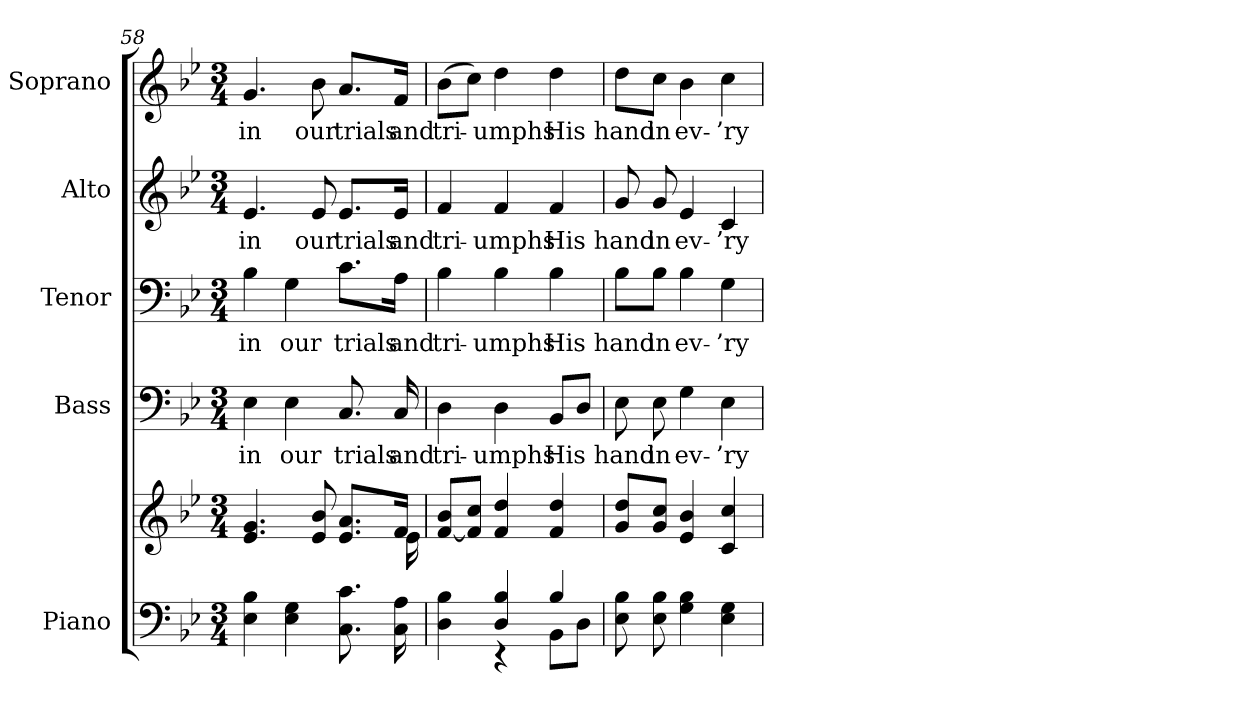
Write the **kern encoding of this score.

**kern	**kern	**kern	**text	**kern	**text	**kern	**text	**kern	**text
*part5	*part5	*part4	*part4	*part3	*part3	*part2	*part2	*part1	*part1
*staff6	*staff5	*staff4	*staff4	*staff3	*staff3	*staff2	*staff2	*staff1	*staff1
*I"Piano	*	*I"Bass	*	*I"Tenor	*	*I"Alto	*	*I"Soprano	*
*I'Pno.	*	*I'B.	*	*I'T.	*	*I'A.	*	*I'S.	*
*clefF4	*clefG2	*clefF4	*	*clefF4	*	*clefG2	*	*clefG2	*
*k[b-e-]	*k[b-e-]	*k[b-e-]	*	*k[b-e-]	*	*k[b-e-]	*	*k[b-e-]	*
*B-:	*B-:	*B-:	*	*B-:	*	*B-:	*	*B-:	*
*M3/4	*M3/4	*M3/4	*	*M3/4	*	*M3/4	*	*M3/4	*
=58	=58	=58	=58	=58	=58	=58	=58	=58	=58
*	*^	*	*	*	*	*	*	*	*
!	!	!	!	!LO:LY:b:color=#000000	!	!	!	!	!	!
!	!	!	!	!	!	!LO:LY:b:color=#000000	!	!	!	!
!	!	!	!	!	!	!	!	!LO:LY:b:color=#000000	!	!
!	!	!	!	!	!	!	!	!	!	!LO:LY:b:color=#000000
4E-i\ 4B-i	4.e-i/ 4.gi	2ryy	4E-i\	in	4B-i\	in	4.e-i/	in	4.gi/	in
!	!	!	!	!LO:LY:b:color=#000000	!	!	!	!	!	!
!	!	!	!	!	!	!LO:LY:b:color=#000000	!	!	!	!
4E-i\ 4Gi	.	.	4E-i\	our	4Gi\	our	.	.	.	.
!	!	!	!	!	!	!	!	!LO:LY:b:color=#000000	!	!
!	!	!	!	!	!	!	!	!	!	!LO:LY:b:color=#000000
.	8e-i/ 8b-i	.	.	.	.	.	8e-i/	our	8b-i\	our
!	!	!	!	!LO:LY:b:color=#000000	!	!	!	!	!	!
!	!	!	!	!	!	!LO:LY:b:color=#000000	!	!	!	!
!	!	!	!	!	!	!	!	!LO:LY:b:color=#000000	!	!
!	!	!	!	!	!	!	!	!	!	!LO:LY:b:color=#000000
8.Ci\ 8.ci	8.e-i/ 8.ai/L	8ryy	8.Ci/	trials	8.ci\L	trials	8.e-i/L	trials	8.ai/L	trials
.	.	16ryy	.	.	.	.	.	.	.	.
!	!	!	!	!LO:LY:b:color=#000000	!	!	!	!	!	!
!	!	!	!	!	!	!LO:LY:b:color=#000000	!	!	!	!
!	!	!	!	!	!	!	!	!LO:LY:b:color=#000000	!	!
!	!	!	!	!	!	!	!	!	!	!LO:LY:b:color=#000000
16Ci\ 16Ai	16fi/Jk	16e-i\	16Ci/	and	16Ai\Jk	and	16e-i/Jk	and	16fi/Jk	and
*	*v	*v	*	*	*	*	*	*	*	*
!!LO:PB:g=z
=59	=59	=59	=59	=59	=59	=59	=59	=59	=59
*^	*	*	*	*	*	*	*	*	*
*	*	*^	*	*	*	*	*	*	*	*
!	!	!	!	!	!LO:LY:b:color=#000000	!	!	!	!	!	!
*	*	*v	*v	*	*	*	*	*	*	*	*
*	*	*^	*	*	*	*	*	*	*	*
!	!	!	!	!	!	!	!LO:LY:b:color=#000000	!	!	!	!
*	*	*v	*v	*	*	*	*	*	*	*	*
*	*	*^	*	*	*	*	*	*	*	*
!	!	!	!	!	!	!	!	!	!LO:LY:b:color=#000000	!	!
*	*	*v	*v	*	*	*	*	*	*	*	*
*	*	*^	*	*	*	*	*	*	*	*
!	!	!	!	!	!	!	!	!	!	!	!LO:LY:b:color=#000000
*	*	*v	*v	*	*	*	*	*	*	*	*
4Di\ 4B-i	4ryy	[<8fi/ 8b-i/L	4Di\	tri-	4B-i\	tri-	4fi/	tri-	(8b-i\L	tri-
.	.	8fi]/ 8cci/J	.	.	.	.	.	.	8cci\J)	.
!	!	!	!	!LO:LY:b:color=#000000	!	!	!	!	!	!
!	!	!	!	!	!	!LO:LY:b:color=#000000	!	!	!	!
!	!	!	!	!	!	!	!	!LO:LY:b:color=#000000	!	!
!	!	!	!	!	!	!	!	!	!	!LO:LY:b:color=#000000
4Di/ 4B-i	4r	4fi/ 4ddi	4Di\	-umphs	4B-i\	-umphs	4fi/	-umphs	4ddi\	-umphs
!	!	!	!	!LO:LY:b:color=#000000	!	!	!	!	!	!
!	!	!	!	!	!	!LO:LY:b:color=#000000	!	!	!	!
!	!	!	!	!	!	!	!	!LO:LY:b:color=#000000	!	!
!	!	!	!	!	!	!	!	!	!	!LO:LY:b:color=#000000
4B-i/	8BB-i\L	4fi/ 4ddi	8BB-i/L	His	4B-i\	His	4fi/	His	4ddi\	His
.	8Di\J	.	8Di/J	.	.	.	.	.	.	.
*v	*v	*	*	*	*	*	*	*	*	*
=60	=60	=60	=60	=60	=60	=60	=60	=60	=60
*^	*	*	*	*	*	*	*	*	*
!	!	!	!	!LO:LY:b:color=#000000	!	!	!	!	!	!
*v	*v	*	*	*	*	*	*	*	*	*
*^	*	*	*	*	*	*	*	*	*
!	!	!	!	!	!	!LO:LY:b:color=#000000	!	!	!	!
*v	*v	*	*	*	*	*	*	*	*	*
*^	*	*	*	*	*	*	*	*	*
!	!	!	!	!	!	!	!	!LO:LY:b:color=#000000	!	!
*v	*v	*	*	*	*	*	*	*	*	*
*^	*	*	*	*	*	*	*	*	*
!	!	!	!	!	!	!	!	!	!	!LO:LY:b:color=#000000
*v	*v	*	*	*	*	*	*	*	*	*
8E-i\ 8B-i	8gi/ 8ddi/L	8E-i\	hand	8B-i\L	hand	8gi/	hand	8ddi\L	hand
!	!	!	!LO:LY:b:color=#000000	!	!	!	!	!	!
!	!	!	!	!	!LO:LY:b:color=#000000	!	!	!	!
!	!	!	!	!	!	!	!LO:LY:b:color=#000000	!	!
!	!	!	!	!	!	!	!	!	!LO:LY:b:color=#000000
8E-i\ 8B-i	8gi/ 8cci/J	8E-i\	in	8B-i\J	in	8gi/	in	8cci\J	in
!	!	!	!LO:LY:b:color=#000000	!	!	!	!	!	!
!	!	!	!	!	!LO:LY:b:color=#000000	!	!	!	!
!	!	!	!	!	!	!	!LO:LY:b:color=#000000	!	!
!	!	!	!	!	!	!	!	!	!LO:LY:b:color=#000000
4Gi\ 4B-i	4e-i/ 4b-i	4Gi\	ev-	4B-i\	ev-	4e-i/	ev-	4b-i\	ev-
!	!	!	!LO:LY:b:color=#000000	!	!	!	!	!	!
!	!	!	!	!	!LO:LY:b:color=#000000	!	!	!	!
!	!	!	!	!	!	!	!LO:LY:b:color=#000000	!	!
!	!	!	!	!	!	!	!	!	!LO:LY:b:color=#000000
4E-i\ 4Gi	4ci/ 4cci	4E-i\	-’ry-	4Gi\	-’ry-	4ci/	-’ry-	4cci\	-’ry-
=	=	=	=	=	=	=	=	=	=
*-	*-	*-	*-	*-	*-	*-	*-	*-	*-
